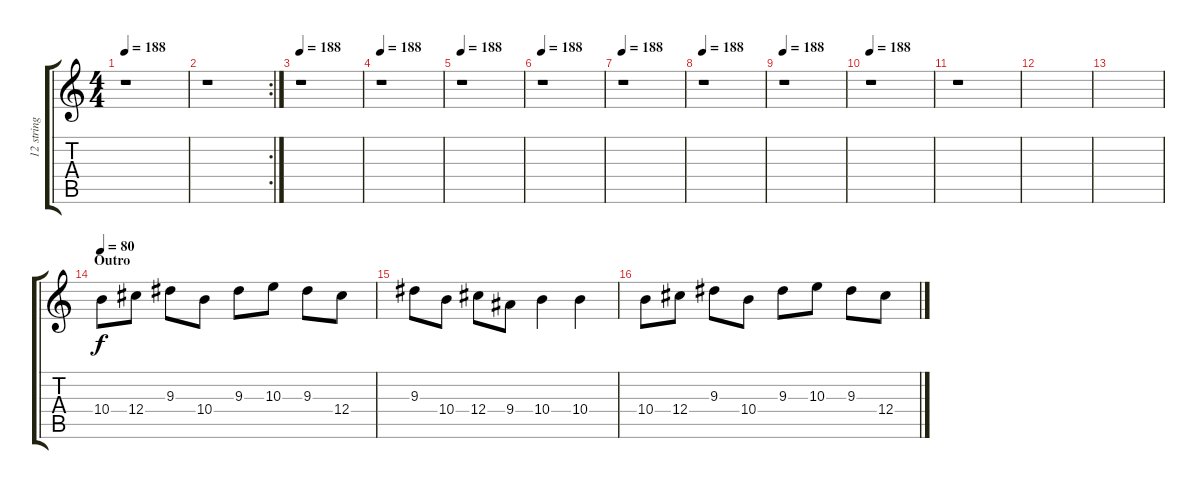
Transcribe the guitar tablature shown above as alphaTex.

\track ("12 string Acoustic" "12 string ") {instrument acousticguitarsteel}
\staff {score tabs}
\tuning (Eb4 Bb3 Gb3 Db3 Ab2 Eb2) {hide}
\ts (4 4)
\tempo 188
\clef g2
\ks c
r.1{dy f} |
\rc 2
r.1 |
\tempo 188
r.1 |
\tempo 188
r.1 |
\tempo 188
r.1 |
\tempo 188
r.1 |
\tempo 188
r.1 |
\tempo 188
r.1 |
\tempo 188
r.1 |
\tempo 188
r.1 |
r.1 |
|
|
\section ("" "Outro")
\tempo 80
10.4.8 12.4.8 9.3.8 10.4.8 9.3.8 10.3.8 9.3.8 12.4.8 |
9.3.8 10.4.8 12.4.8 9.4.8 10.4.4 10.4.4 |
10.4.8 12.4.8 9.3.8 10.4.8 9.3.8 10.3.8 9.3.8 12.4.8
